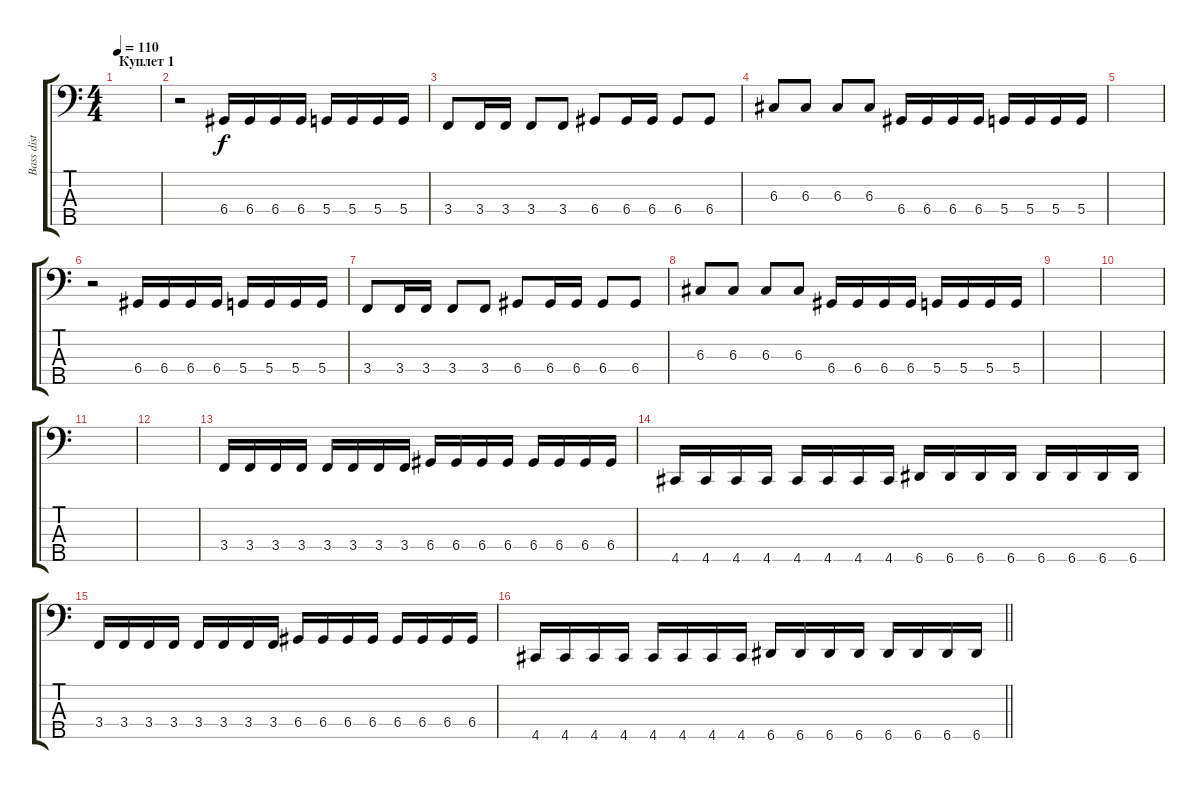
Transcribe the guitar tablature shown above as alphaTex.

\track ("Bass dist" "Bass dist") {instrument overdrivenguitar}
\staff {score tabs}
\tuning (F2 C2 G1 D1 A0) {hide}
\ts (4 4)
\section ("" "Куплет 1")
\tempo 110
\clef f4
\ks c
|
r.2 6.4.16 6.4.16 6.4.16 6.4.16 5.4.16 5.4.16 5.4.16 5.4.16 |
3.4.8 3.4.16 3.4.16 3.4.8 3.4.8 6.4.8 6.4.16 6.4.16 6.4.8 6.4.8 |
6.3.8 6.3.8 6.3.8 6.3.8 6.4.16 6.4.16 6.4.16 6.4.16 5.4.16 5.4.16 5.4.16 5.4.16 |
|
r.2 6.4.16 6.4.16 6.4.16 6.4.16 5.4.16 5.4.16 5.4.16 5.4.16 |
3.4.8 3.4.16 3.4.16 3.4.8 3.4.8 6.4.8 6.4.16 6.4.16 6.4.8 6.4.8 |
6.3.8 6.3.8 6.3.8 6.3.8 6.4.16 6.4.16 6.4.16 6.4.16 5.4.16 5.4.16 5.4.16 5.4.16 |
|
|
|
|
3.4.16 3.4.16 3.4.16 3.4.16 3.4.16 3.4.16 3.4.16 3.4.16 6.4.16 6.4.16 6.4.16 6.4.16 6.4.16 6.4.16 6.4.16 6.4.16 |
4.5.16 4.5.16 4.5.16 4.5.16 4.5.16 4.5.16 4.5.16 4.5.16 6.5.16 6.5.16 6.5.16 6.5.16 6.5.16 6.5.16 6.5.16 6.5.16 |
3.4.16 3.4.16 3.4.16 3.4.16 3.4.16 3.4.16 3.4.16 3.4.16 6.4.16 6.4.16 6.4.16 6.4.16 6.4.16 6.4.16 6.4.16 6.4.16 |
\barLineRight lightlight
4.5.16 4.5.16 4.5.16 4.5.16 4.5.16 4.5.16 4.5.16 4.5.16 6.5.16 6.5.16 6.5.16 6.5.16 6.5.16 6.5.16 6.5.16 6.5.16
